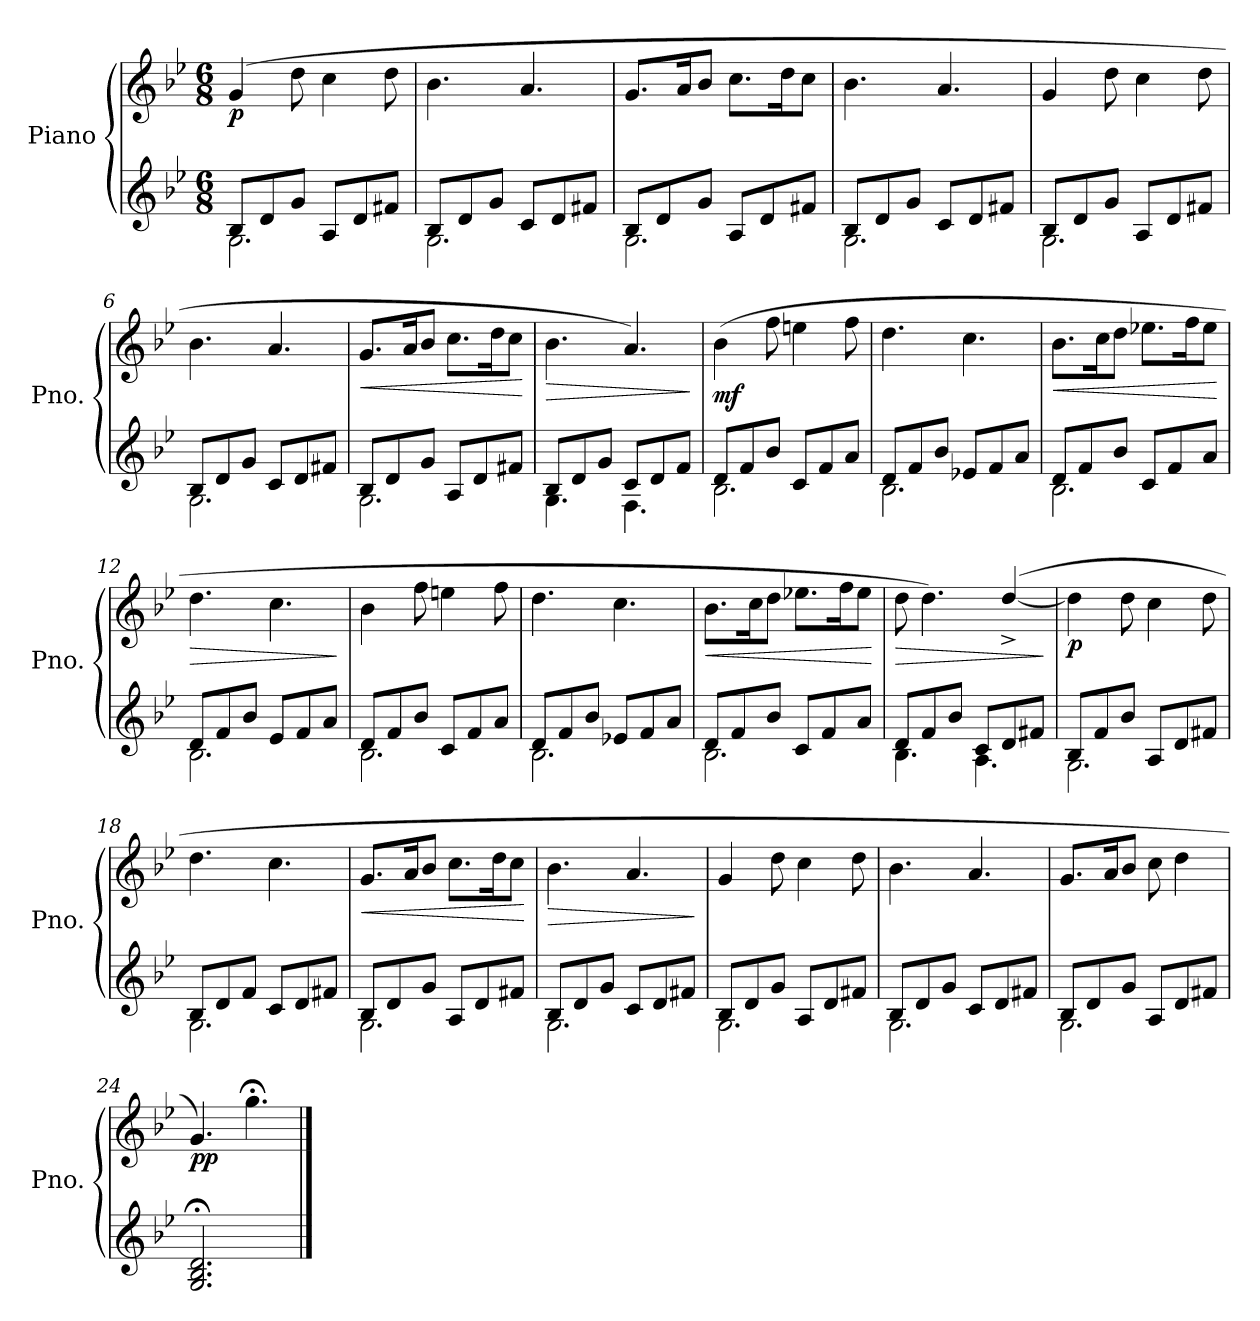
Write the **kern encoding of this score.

**kern	**kern	**dynam
*part1	*part1	*part1
*staff2	*staff1	*staff1/2
*I"Piano	*	*
*I'Pno.	*	*
*clefG2	*clefG2	*
*k[b-e-]	*k[b-e-]	*
*M6/8	*M6/8	*
*MM90	*MM90	*
=1	=1	=1
*^	*	*
!	!	!	!LO:DY:b
8B-/L	2.G\	(>4g/	p
8d/	.	.	.
8g/J	.	8dd\	.
8A/L	.	4cc\	.
8d/	.	.	.
8f#X/J	.	8dd\	.
=2	=2	=2	=2
8B-/L	2.G\	4.b-\	.
8d/	.	.	.
8g/J	.	.	.
8c/L	.	4.a/	.
8d/	.	.	.
8f#X/J	.	.	.
=3	=3	=3	=3
8B-/L	2.G\	8.g/L	.
8d/	.	.	.
.	.	16a/K	.
8g/J	.	8b-/J	.
8A/L	.	8.cc\L	.
8d/	.	.	.
.	.	16dd\K	.
8f#X/J	.	8cc\J	.
=4	=4	=4	=4
8B-/L	2.G\	4.b-\	.
8d/	.	.	.
8g/J	.	.	.
8c/L	.	4.a/	.
8d/	.	.	.
8f#X/J	.	.	.
=5	=5	=5	=5
8B-/L	2.G\	4g/	.
8d/	.	.	.
8g/J	.	8dd\	.
8A/L	.	4cc\	.
8d/	.	.	.
8f#X/J	.	8dd\	.
=6	=6	=6	=6
8B-/L	2.G\	4.b-\	.
8d/	.	.	.
8g/J	.	.	.
8c/L	.	4.a/	.
8d/	.	.	.
8f#X/J	.	.	.
!!LO:LB:g=z
=7	=7	=7	=7
!	!	!	!LO:HP:b
8B-/L	2.G\	8.g/L	<
8d/	.	.	.
.	.	16a/K	.
8g/J	.	8b-/J	.
8A/L	.	8.cc\L	.
8d/	.	.	.
.	.	16dd\K	.
8f#X/J	.	8cc\J	.
*v	*v	*	*
.	.	[
=8	=8	=8
*^	*	*
!	!	!	!LO:HP:b
8B-/L	4.G\	4.b-\	>
8d/	.	.	.
8g/J	.	.	.
8c/L	4.F\	4.a/)	.
8d/	.	.	.
8f/J	.	.	.
*v	*v	*	*
.	.	]
=9	=9	=9
*^	*	*
!	!	!	!LO:DY:b
8d/L	2.B-\	(>4b-\	mf
8f/	.	.	.
8b-/J	.	8ff\	.
8c/L	.	4een\	.
8f/	.	.	.
8a/J	.	8ff\	.
=10	=10	=10	=10
8d/L	2.B-\	4.dd\	.
8f/	.	.	.
8b-/J	.	.	.
8e-X/L	.	4.cc\	.
8f/	.	.	.
8a/J	.	.	.
=11	=11	=11	=11
!	!	!	!LO:HP:b
8d/L	2.B-\	8.b-\L	<
8f/	.	.	.
.	.	16cc\K	.
8b-/J	.	8dd\J	.
8c/L	.	8.ee-X\L	.
8f/	.	.	.
.	.	16ff\K	.
8a/J	.	8ee-\J	.
*v	*v	*	*
.	.	[
=12	=12	=12
*^	*	*
!	!	!	!LO:HP:b
8d/L	2.B-\	4.dd\	>
8f/	.	.	.
8b-/J	.	.	.
8e-/L	.	4.cc\	.
8f/	.	.	.
8a/J	.	.	.
*v	*v	*	*
.	.	]
!!LO:LB:g=z
=13	=13	=13
*^	*	*
8d/L	2.B-\	4b-\	.
8f/	.	.	.
8b-/J	.	8ff\	.
8c/L	.	4een\	.
8f/	.	.	.
8a/J	.	8ff\	.
=14	=14	=14	=14
8d/L	2.B-\	4.dd\	.
8f/	.	.	.
8b-/J	.	.	.
8e-X/L	.	4.cc\	.
8f/	.	.	.
8a/J	.	.	.
=15	=15	=15	=15
!	!	!	!LO:HP:b
8d/L	2.B-\	8.b-\L	<
8f/	.	.	.
.	.	16cc\K	.
8b-/J	.	8dd\J	.
8c/L	.	8.ee-X\L	.
8f/	.	.	.
.	.	16ff\K	.
8a/J	.	8ee-\J	.
*v	*v	*	*
.	.	[
=16	=16	=16
*^	*	*
!	!	!	!LO:HP:b
8d/L	4.B-\	8dd\	>
8f/	.	4.dd\)	.
8b-/J	.	.	.
8c/L	4.A\	.	.
8d/	.	(>[4dd^/	.
8f#X/J	.	.	.
*v	*v	*	*
.	.	]
=17	=17	=17
*^	*	*
!	!	!	!LO:DY:b
8B-/L	2.G\	4dd\]	p
8f/	.	.	.
8b-/J	.	8dd\	.
8A/L	.	4cc\	.
8d/	.	.	.
8f#X/J	.	8dd\	.
=18	=18	=18	=18
8B-/L	2.G\	4.dd\	.
8d/	.	.	.
8f/J	.	.	.
8c/L	.	4.cc\	.
8d/	.	.	.
8f#X/J	.	.	.
!!LO:LB:g=z
=19	=19	=19	=19
!	!	!	!LO:HP:b
8B-/L	2.G\	8.g/L	<
8d/	.	.	.
.	.	16a/K	.
8g/J	.	8b-/J	.
8A/L	.	8.cc\L	.
8d/	.	.	.
.	.	16dd\K	.
8f#X/J	.	8cc\J	.
*v	*v	*	*
.	.	[
=20	=20	=20
*^	*	*
!	!	!	!LO:HP:b
8B-/L	2.G\	4.b-\	>
8d/	.	.	.
8g/J	.	.	.
8c/L	.	4.a/	.
8d/	.	.	.
8f#X/J	.	.	.
*v	*v	*	*
.	.	]
=21	=21	=21
*^	*	*
8B-/L	2.G\	4g/	.
8d/	.	.	.
8g/J	.	8dd\	.
8A/L	.	4cc\	.
8d/	.	.	.
8f#X/J	.	8dd\	.
=22	=22	=22	=22
*	*	*MM85	*
8B-/L	2.G\	4.b-\	.
8d/	.	.	.
8g/J	.	.	.
*	*	*MM80	*
8c/L	.	4.a/	.
8d/	.	.	.
8f#X/J	.	.	.
=23	=23	=23	=23
*	*	*MM75	*
8B-/L	2.G\	8.g/L	.
8d/	.	.	.
.	.	16a/K	.
8g/J	.	8b-/J	.
*	*	*MM70	*
8A/L	.	8cc\	.
8d/	.	4dd\	.
8f#X/J	.	.	.
*v	*v	*	*
=24	=24	=24
*	*MM65	*
!	!	!LO:DY:b
2.G/;< 2.B-/;< 2.d/;<	4.g/)	pp
.	4.gg;<\	.
==	==	==
*-	*-	*-
